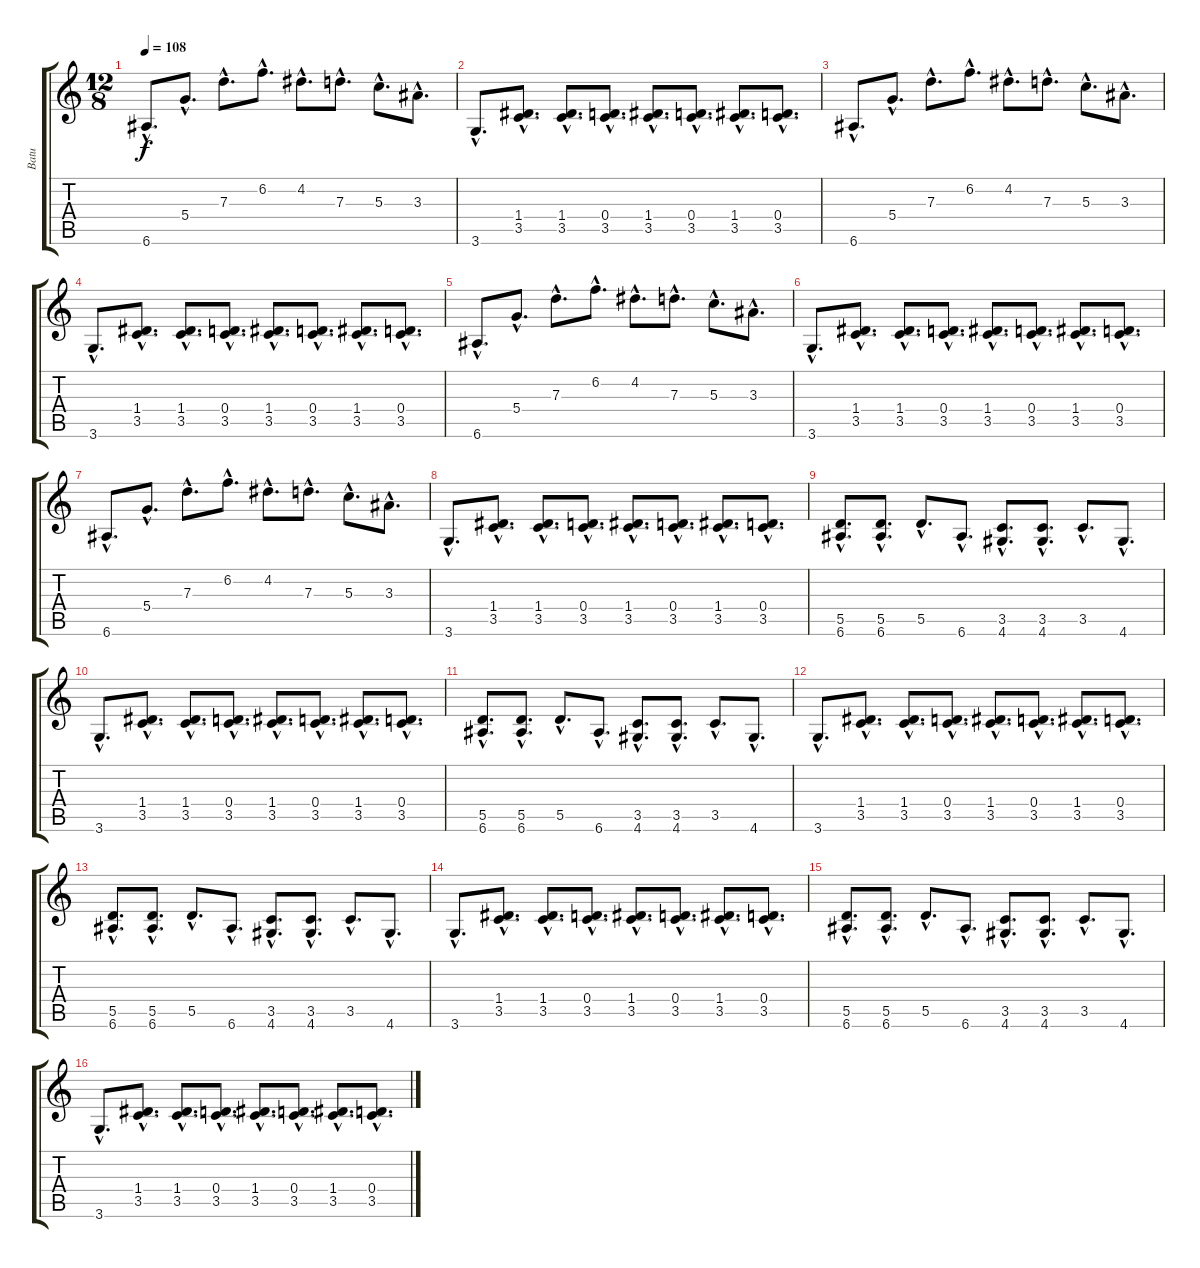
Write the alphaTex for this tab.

\track ("Batu" "Batu") {instrument acousticguitarsteel}
\staff {score tabs}
\tuning (E4 B3 G3 D3 A2 E2) {hide}
\ts (12 8)
\tempo 108
\clef g2
\ks c
6.6{hac}.8{d dy f instrument acousticguitarsteel} 5.4{hac}.8{d} 7.3{hac}.8{d} 6.2{hac}.8{d} 4.2{hac}.8{d} 7.3{hac}.8{d} 5.3{hac}.8{d} 3.3{hac}.8{d} |
3.6{hac}.8{d} (1.4{hac} 3.5{hac}).8{d} (1.4{hac} 3.5{hac}).8{d} (0.4{hac} 3.5{hac}).8{d} (1.4{hac} 3.5{hac}).8{d} (0.4{hac} 3.5{hac}).8{d} (1.4{hac} 3.5{hac}).8{d} (0.4{hac} 3.5{hac}).8{d} |
6.6{hac}.8{d} 5.4{hac}.8{d} 7.3{hac}.8{d} 6.2{hac}.8{d} 4.2{hac}.8{d} 7.3{hac}.8{d} 5.3{hac}.8{d} 3.3{hac}.8{d} |
3.6{hac}.8{d} (1.4{hac} 3.5{hac}).8{d} (1.4{hac} 3.5{hac}).8{d} (0.4{hac} 3.5{hac}).8{d} (1.4{hac} 3.5{hac}).8{d} (0.4{hac} 3.5{hac}).8{d} (1.4{hac} 3.5{hac}).8{d} (0.4{hac} 3.5{hac}).8{d} |
6.6{hac}.8{d} 5.4{hac}.8{d} 7.3{hac}.8{d} 6.2{hac}.8{d} 4.2{hac}.8{d} 7.3{hac}.8{d} 5.3{hac}.8{d} 3.3{hac}.8{d} |
3.6{hac}.8{d} (1.4{hac} 3.5{hac}).8{d} (1.4{hac} 3.5{hac}).8{d} (0.4{hac} 3.5{hac}).8{d} (1.4{hac} 3.5{hac}).8{d} (0.4{hac} 3.5{hac}).8{d} (1.4{hac} 3.5{hac}).8{d} (0.4{hac} 3.5{hac}).8{d} |
6.6{hac}.8{d} 5.4{hac}.8{d} 7.3{hac}.8{d} 6.2{hac}.8{d} 4.2{hac}.8{d} 7.3{hac}.8{d} 5.3{hac}.8{d} 3.3{hac}.8{d} |
3.6{hac}.8{d} (1.4{hac} 3.5{hac}).8{d} (1.4{hac} 3.5{hac}).8{d} (0.4{hac} 3.5{hac}).8{d} (1.4{hac} 3.5{hac}).8{d} (0.4{hac} 3.5{hac}).8{d} (1.4{hac} 3.5{hac}).8{d} (0.4{hac} 3.5{hac}).8{d} |
(5.5{hac} 6.6{hac}).8{d} (5.5{hac} 6.6{hac}).8{d} 5.5{hac}.8{d} 6.6{hac}.8{d} (3.5{hac} 4.6{hac}).8{d} (3.5{hac} 4.6{hac}).8{d} 3.5{hac}.8{d} 4.6{hac}.8{d} |
3.6{hac}.8{d} (1.4{hac} 3.5{hac}).8{d} (1.4{hac} 3.5{hac}).8{d} (0.4{hac} 3.5{hac}).8{d} (1.4{hac} 3.5{hac}).8{d} (0.4{hac} 3.5{hac}).8{d} (1.4{hac} 3.5{hac}).8{d} (0.4{hac} 3.5{hac}).8{d} |
(5.5{hac} 6.6{hac}).8{d} (5.5{hac} 6.6{hac}).8{d} 5.5{hac}.8{d} 6.6{hac}.8{d} (3.5{hac} 4.6{hac}).8{d} (3.5{hac} 4.6{hac}).8{d} 3.5{hac}.8{d} 4.6{hac}.8{d} |
3.6{hac}.8{d} (1.4{hac} 3.5{hac}).8{d} (1.4{hac} 3.5{hac}).8{d} (0.4{hac} 3.5{hac}).8{d} (1.4{hac} 3.5{hac}).8{d} (0.4{hac} 3.5{hac}).8{d} (1.4{hac} 3.5{hac}).8{d} (0.4{hac} 3.5{hac}).8{d} |
(5.5{hac} 6.6{hac}).8{d} (5.5{hac} 6.6{hac}).8{d} 5.5{hac}.8{d} 6.6{hac}.8{d} (3.5{hac} 4.6{hac}).8{d} (3.5{hac} 4.6{hac}).8{d} 3.5{hac}.8{d} 4.6{hac}.8{d} |
3.6{hac}.8{d} (1.4{hac} 3.5{hac}).8{d} (1.4{hac} 3.5{hac}).8{d} (0.4{hac} 3.5{hac}).8{d} (1.4{hac} 3.5{hac}).8{d} (0.4{hac} 3.5{hac}).8{d} (1.4{hac} 3.5{hac}).8{d} (0.4{hac} 3.5{hac}).8{d} |
(5.5{hac} 6.6{hac}).8{d} (5.5{hac} 6.6{hac}).8{d} 5.5{hac}.8{d} 6.6{hac}.8{d} (3.5{hac} 4.6{hac}).8{d} (3.5{hac} 4.6{hac}).8{d} 3.5{hac}.8{d} 4.6{hac}.8{d} |
3.6{hac}.8{d} (1.4{hac} 3.5{hac}).8{d} (1.4{hac} 3.5{hac}).8{d} (0.4{hac} 3.5{hac}).8{d} (1.4{hac} 3.5{hac}).8{d} (0.4{hac} 3.5{hac}).8{d} (1.4{hac} 3.5{hac}).8{d} (0.4{hac} 3.5{hac}).8{d}
